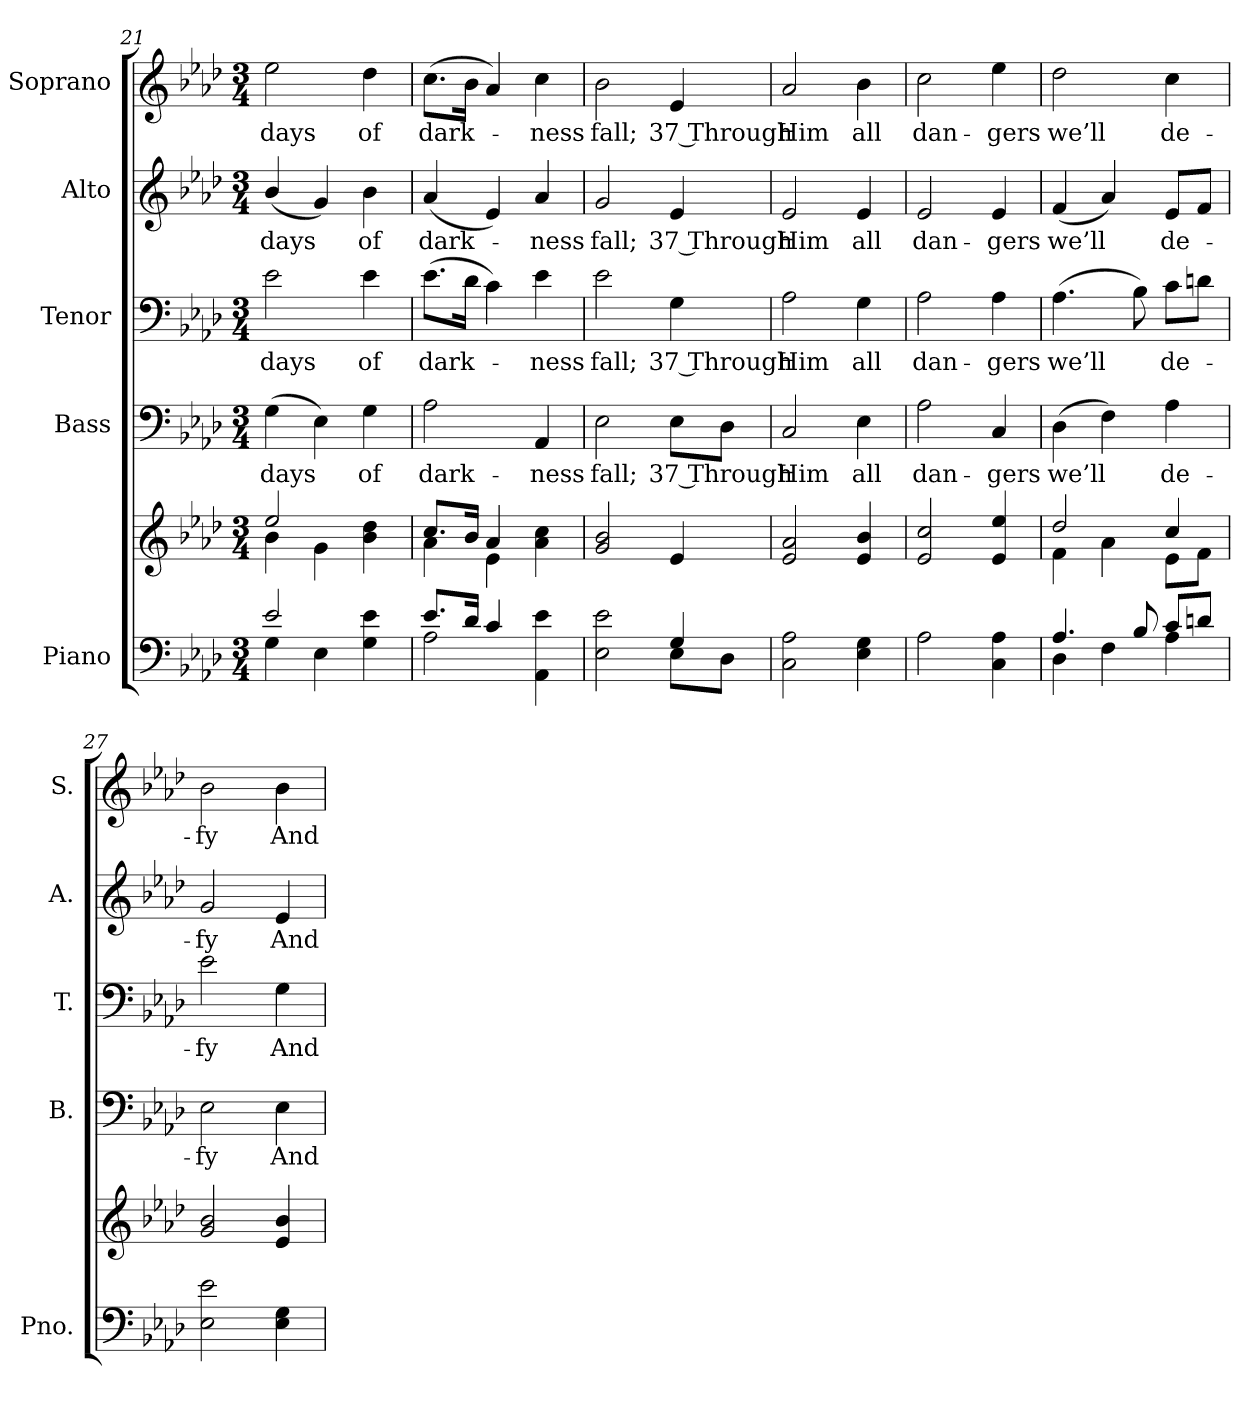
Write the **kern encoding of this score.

**kern	**kern	**kern	**text	**kern	**text	**kern	**text	**kern	**text
*part5	*part5	*part4	*part4	*part3	*part3	*part2	*part2	*part1	*part1
*staff6	*staff5	*staff4	*staff4	*staff3	*staff3	*staff2	*staff2	*staff1	*staff1
*I"Piano	*	*I"Bass	*	*I"Tenor	*	*I"Alto	*	*I"Soprano	*
*I'Pno.	*	*I'B.	*	*I'T.	*	*I'A.	*	*I'S.	*
*clefF4	*clefG2	*clefF4	*	*clefF4	*	*clefG2	*	*clefG2	*
*k[b-e-a-d-]	*k[b-e-a-d-]	*k[b-e-a-d-]	*	*k[b-e-a-d-]	*	*k[b-e-a-d-]	*	*k[b-e-a-d-]	*
*A-:	*A-:	*A-:	*	*A-:	*	*A-:	*	*A-:	*
*M3/4	*M3/4	*M3/4	*	*M3/4	*	*M3/4	*	*M3/4	*
=21	=21	=21	=21	=21	=21	=21	=21	=21	=21
*^	*^	*	*	*	*	*	*	*	*
!	!	!	!	!	!LO:LY:b:color=#000000	!	!	!	!	!	!
!	!	!	!	!	!	!	!LO:LY:b:color=#000000	!	!	!	!
!	!	!	!	!	!	!	!	!	!LO:LY:b:color=#000000	!	!
!	!	!	!	!	!	!	!	!	!	!	!LO:LY:b:color=#000000
2e-i/	4Gi\	2ee-i/	4b-i\	(4Gi\	days	2e-i\	days	(4b-i/	days	2ee-i\	days
.	4E-i\	.	4gi\	4E-i\)	.	.	.	4gi/)	.	.	.
!	!	!	!	!	!LO:LY:b:color=#000000	!	!	!	!	!	!
!	!	!	!	!	!	!	!LO:LY:b:color=#000000	!	!	!	!
!	!	!	!	!	!	!	!	!	!LO:LY:b:color=#000000	!	!
!	!	!	!	!	!	!	!	!	!	!	!LO:LY:b:color=#000000
4Gi\ 4e-i	4ryy	4b-i\ 4dd-i	4ryy	4Gi\	of	4e-i\	of	4b-i\	of	4dd-i\	of
!!LO:PB:g=z
=22	=22	=22	=22	=22	=22	=22	=22	=22	=22	=22	=22
!	!	!	!	!	!LO:LY:b:color=#000000	!	!	!	!	!	!
!	!	!	!	!	!	!	!LO:LY:b:color=#000000	!	!	!	!
!	!	!	!	!	!	!	!	!	!LO:LY:b:color=#000000	!	!
!	!	!	!	!	!	!	!	!	!	!	!LO:LY:b:color=#000000
8.e-i/L	2A-i\	8.cci/L	4a-i\	2A-i\	dark-	(8.e-i\L	dark-	(4a-i/	dark-	(8.cci\L	dark-
16d-i/Jk	.	16b-i/Jk	.	.	.	16d-i\Jk	.	.	.	16b-i\Jk	.
4ci/	.	4a-i/	4e-i\	.	.	4ci\)	.	4e-i/)	.	4a-i/)	.
!	!	!	!	!	!LO:LY:b:color=#000000	!	!	!	!	!	!
!	!	!	!	!	!	!	!LO:LY:b:color=#000000	!	!	!	!
!	!	!	!	!	!	!	!	!	!LO:LY:b:color=#000000	!	!
!	!	!	!	!	!	!	!	!	!	!	!LO:LY:b:color=#000000
4AA-i\ 4e-i	4ryy	4a-i\ 4cci	4ryy	4AA-i/	-ness	4e-i\	-ness	4a-i/	-ness	4cci\	-ness
*	*	*v	*v	*	*	*	*	*	*	*	*
=23	=23	=23	=23	=23	=23	=23	=23	=23	=23	=23
*	*	*^	*	*	*	*	*	*	*	*
!	!	!	!	!	!LO:LY:b:color=#000000	!	!	!	!	!	!
*	*	*v	*v	*	*	*	*	*	*	*	*
*	*	*^	*	*	*	*	*	*	*	*
!	!	!	!	!	!	!	!LO:LY:b:color=#000000	!	!	!	!
*	*	*v	*v	*	*	*	*	*	*	*	*
*	*	*^	*	*	*	*	*	*	*	*
!	!	!	!	!	!	!	!	!	!LO:LY:b:color=#000000	!	!
*	*	*v	*v	*	*	*	*	*	*	*	*
*	*	*^	*	*	*	*	*	*	*	*
!	!	!	!	!	!	!	!	!	!	!	!LO:LY:b:color=#000000
*	*	*v	*v	*	*	*	*	*	*	*	*
2E-i\ 2e-i	2ryy	2gi/ 2b-i	2E-i\	fall;	2e-i\	fall;	2gi/	fall;	2b-i\	fall;
!	!	!	!	!LO:LY:b:color=#000000	!	!	!	!	!	!
!	!	!	!	!	!	!LO:LY:b:color=#000000	!	!	!	!
!	!	!	!	!	!	!	!	!LO:LY:b:color=#000000	!	!
!	!	!	!	!	!	!	!	!	!	!LO:LY:b:color=#000000
4Gi/	8E-i\L	4e-i/	8E-i\L	37 Through	4Gi\	37 Through	4e-i/	37 Through	4e-i/	37 Through
.	8D-i\J	.	8D-i\J	.	.	.	.	.	.	.
*v	*v	*	*	*	*	*	*	*	*	*
=24	=24	=24	=24	=24	=24	=24	=24	=24	=24
*^	*	*	*	*	*	*	*	*	*
!	!	!	!	!LO:LY:b:color=#000000	!	!	!	!	!	!
*v	*v	*	*	*	*	*	*	*	*	*
*^	*	*	*	*	*	*	*	*	*
!	!	!	!	!	!	!LO:LY:b:color=#000000	!	!	!	!
*v	*v	*	*	*	*	*	*	*	*	*
*^	*	*	*	*	*	*	*	*	*
!	!	!	!	!	!	!	!	!LO:LY:b:color=#000000	!	!
*v	*v	*	*	*	*	*	*	*	*	*
*^	*	*	*	*	*	*	*	*	*
!	!	!	!	!	!	!	!	!	!	!LO:LY:b:color=#000000
*v	*v	*	*	*	*	*	*	*	*	*
2Ci\ 2A-i	2e-i/ 2a-i	2Ci/	Him	2A-i\	Him	2e-i/	Him	2a-i/	Him
!	!	!	!LO:LY:b:color=#000000	!	!	!	!	!	!
!	!	!	!	!	!LO:LY:b:color=#000000	!	!	!	!
!	!	!	!	!	!	!	!LO:LY:b:color=#000000	!	!
!	!	!	!	!	!	!	!	!	!LO:LY:b:color=#000000
4E-i\ 4Gi	4e-i/ 4b-i	4E-i\	all	4Gi\	all	4e-i/	all	4b-i\	all
!!LO:PB:g=z
=25	=25	=25	=25	=25	=25	=25	=25	=25	=25
!	!	!	!LO:LY:b:color=#000000	!	!	!	!	!	!
!	!	!	!	!	!LO:LY:b:color=#000000	!	!	!	!
!	!	!	!	!	!	!	!LO:LY:b:color=#000000	!	!
!	!	!	!	!	!	!	!	!	!LO:LY:b:color=#000000
2A-i\	2e-i/ 2cci	2A-i\	dan-	2A-i\	dan-	2e-i/	dan-	2cci\	dan-
!	!	!	!LO:LY:b:color=#000000	!	!	!	!	!	!
!	!	!	!	!	!LO:LY:b:color=#000000	!	!	!	!
!	!	!	!	!	!	!	!LO:LY:b:color=#000000	!	!
!	!	!	!	!	!	!	!	!	!LO:LY:b:color=#000000
4Ci\ 4A-i	4e-i/ 4ee-i	4Ci/	-gers	4A-i\	-gers	4e-i/	-gers	4ee-i\	-gers
=26	=26	=26	=26	=26	=26	=26	=26	=26	=26
*^	*^	*	*	*	*	*	*	*	*
!	!	!	!	!	!LO:LY:b:color=#000000	!	!	!	!	!	!
!	!	!	!	!	!	!	!LO:LY:b:color=#000000	!	!	!	!
!	!	!	!	!	!	!	!	!	!LO:LY:b:color=#000000	!	!
!	!	!	!	!	!	!	!	!	!	!	!LO:LY:b:color=#000000
4.A-i/	4D-i\	2dd-i/	4fi\	(4D-i\	we’ll	(4.A-i\	we’ll	(4fi/	we’ll	2dd-i\	we’ll
.	4Fi\	.	4a-i\	4Fi\)	.	.	.	4a-i/)	.	.	.
8B-i/	.	.	.	.	.	8B-i\)	.	.	.	.	.
!	!	!	!	!	!LO:LY:b:color=#000000	!	!	!	!	!	!
!	!	!	!	!	!	!	!LO:LY:b:color=#000000	!	!	!	!
!	!	!	!	!	!	!	!	!	!LO:LY:b:color=#000000	!	!
!	!	!	!	!	!	!	!	!	!	!	!LO:LY:b:color=#000000
8ci/L	4A-i\	4cci/	8e-i\L	4A-i\	de-	8ci\L	de-	8e-i/L	de-	4cci\	de-
8dni/J	.	.	8fi\J	.	.	8dni\J	.	8fi/J	.	.	.
*v	*v	*	*	*	*	*	*	*	*	*	*
*	*v	*v	*	*	*	*	*	*	*	*
=27	=27	=27	=27	=27	=27	=27	=27	=27	=27
*	*^	*	*	*	*	*	*	*	*
!	!	!	!	!LO:LY:b:color=#000000	!	!	!	!	!	!
*	*v	*v	*	*	*	*	*	*	*	*
*	*^	*	*	*	*	*	*	*	*
!	!	!	!	!	!	!LO:LY:b:color=#000000	!	!	!	!
*	*v	*v	*	*	*	*	*	*	*	*
*	*^	*	*	*	*	*	*	*	*
!	!	!	!	!	!	!	!	!LO:LY:b:color=#000000	!	!
*	*v	*v	*	*	*	*	*	*	*	*
*	*^	*	*	*	*	*	*	*	*
!	!	!	!	!	!	!	!	!	!	!LO:LY:b:color=#000000
*	*v	*v	*	*	*	*	*	*	*	*
2E-i\ 2e-i	2gi/ 2b-i	2E-i\	-fy	2e-i\	-fy	2gi/	-fy	2b-i\	-fy
!	!	!	!LO:LY:b:color=#000000	!	!	!	!	!	!
!	!	!	!	!	!LO:LY:b:color=#000000	!	!	!	!
!	!	!	!	!	!	!	!LO:LY:b:color=#000000	!	!
!	!	!	!	!	!	!	!	!	!LO:LY:b:color=#000000
4E-i\ 4Gi	4e-i/ 4b-i	4E-i\	And	4Gi\	And	4e-i/	And	4b-i\	And
=	=	=	=	=	=	=	=	=	=
*-	*-	*-	*-	*-	*-	*-	*-	*-	*-
